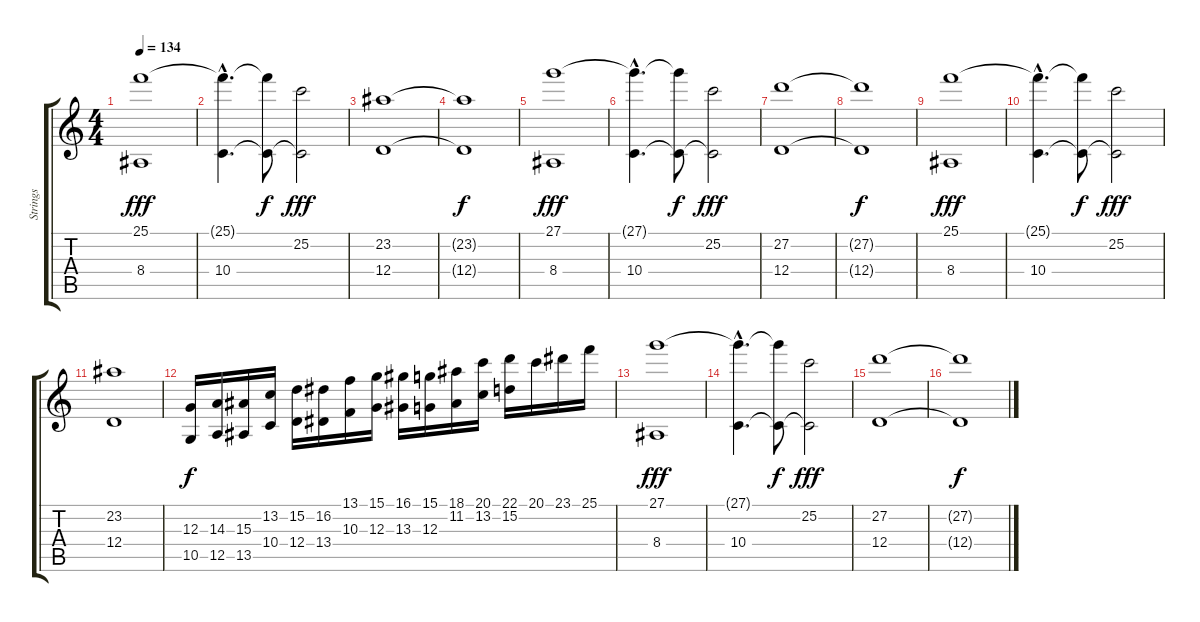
\track ("Strings" "Strings") {instrument stringensemble1}
\staff {score tabs}
\tuning (E4 B3 G3 D3 A2 E2) {hide}
\ts (4 4)
\tempo 134
\clef g2
\ks c
(25.1 8.4).1{dy fff} |
(25.1{hac t} 10.4{hac}).4{d} (25.1{t} 10.4{t}).8{dy f} (25.2 10.4{t}).2{dy fff volume 3} |
(23.2 12.4).1{volume 7} |
(23.2{t} 12.4{t}).1{dy f} |
(27.1 8.4).1{dy fff volume 6} |
(27.1{hac t} 10.4{hac}).4{d} (27.1{t} 10.4{t}).8{dy f} (25.2 10.4{t}).2{dy fff} |
(27.2 12.4).1 |
(27.2{t} 12.4{t}).1{dy f} |
(25.1 8.4).1{dy fff} |
(25.1{hac t} 10.4{hac}).4{d} (25.1{t} 10.4{t}).8{dy f} (25.2 10.4{t}).2{dy fff volume 3} |
(23.2 12.4).1{volume 8} |
(12.3 10.5).16{dy f} (14.3 12.5).16 (15.3 13.5).16 (13.2 10.4).16 (15.2 12.4).16 (16.2 13.4).16 (13.1 10.3).16 (15.1 12.3).16 (16.1 13.3).16 (15.1 12.3).16 (18.1 11.2).16 (20.1 13.2).16 (22.1 15.2).16 20.1.16 23.1.16 25.1.16 |
(27.1 8.4).1{dy fff volume 6 instrument synthstrings1} |
(27.1{hac t} 10.4{hac}).4{d} (27.1{t} 10.4{t}).8{dy f} (25.2 10.4{t}).2{dy fff} |
(27.2 12.4).1 |
(27.2{t} 12.4{t}).1{dy f}
